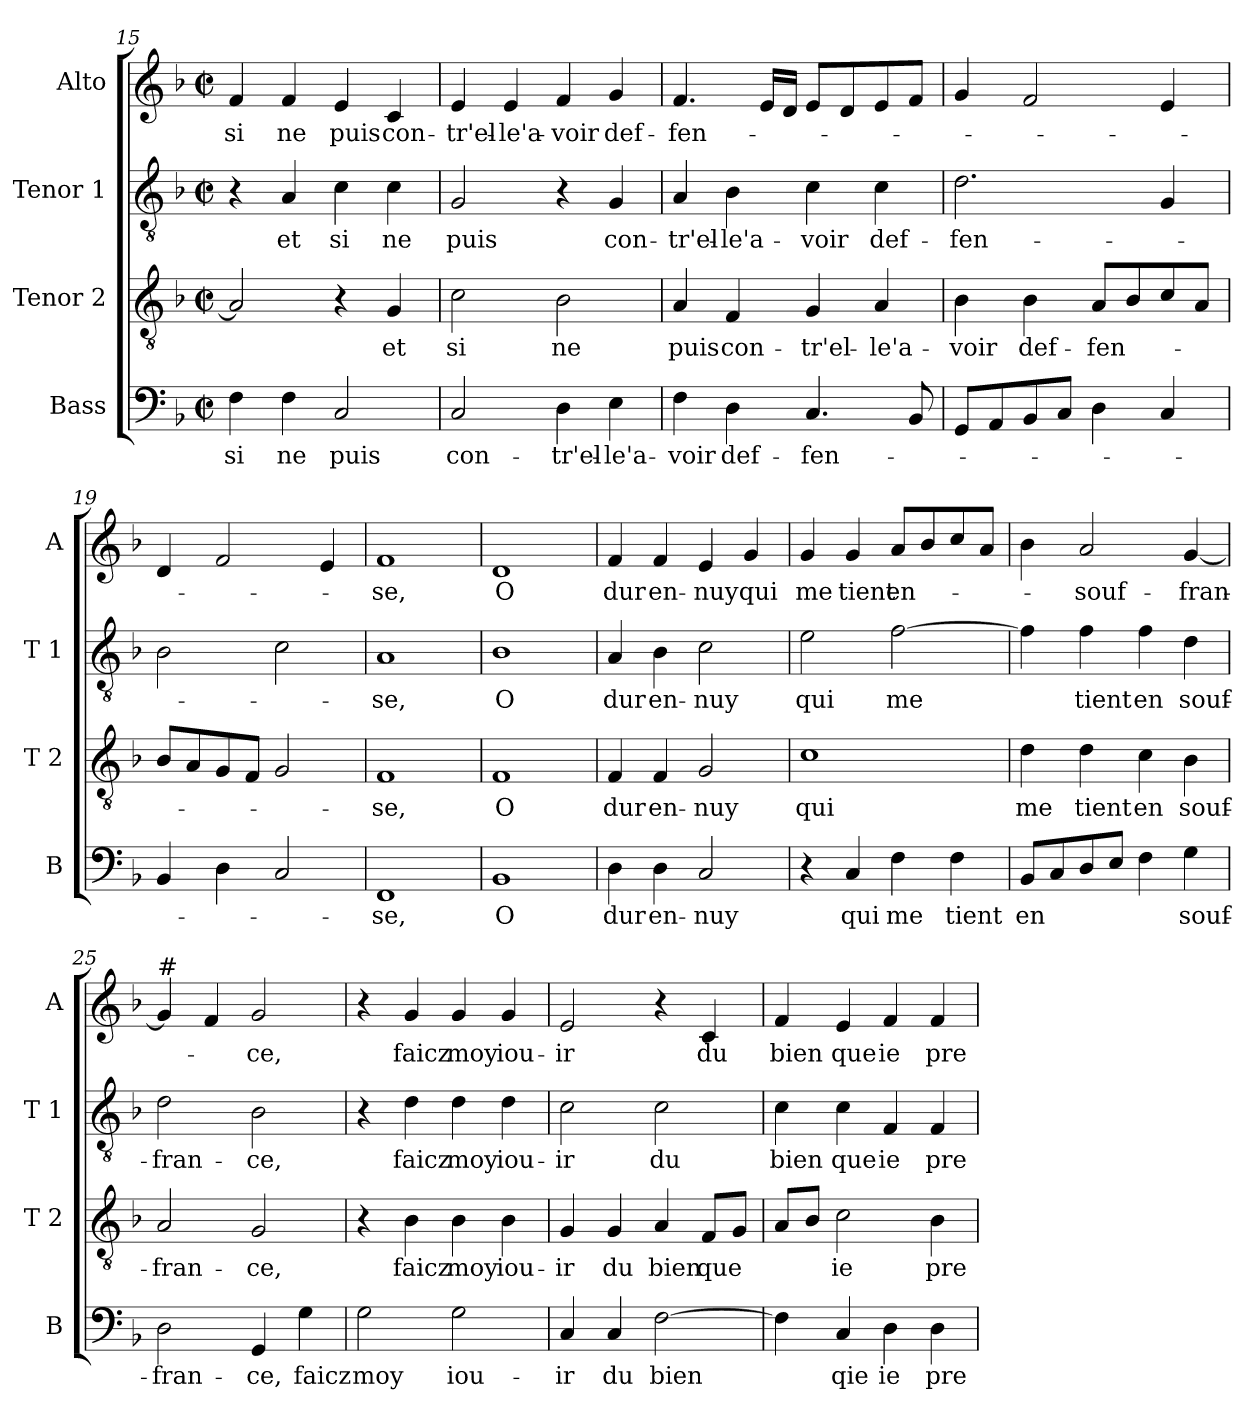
**kern	**text	**kern	**text	**kern	**text	**kern	**text
*part4	*part4	*part3	*part3	*part2	*part2	*part1	*part1
*staff4	*staff4	*staff3	*staff3	*staff2	*staff2	*staff1	*staff1
*I"Bass	*	*I"Tenor 2	*	*I"Tenor 1	*	*I"Alto	*
*I'B	*	*I'T 2	*	*I'T 1	*	*I'A	*
*clefF4	*	*clefGv2	*	*clefGv2	*	*clefG2	*
*k[b-]	*	*k[b-]	*	*k[b-]	*	*k[b-]	*
*F:	*	*F:	*	*F:	*	*F:	*
*M2/2	*	*M2/2	*	*M2/2	*	*M2/2	*
*met(c|)	*	*met(c|)	*	*met(c|)	*	*met(c|)	*
=15	=15	=15	=15	=15	=15	=15	=15
!	!LO:LY:b	!	!	!	!	!	!LO:LY:b
4F\	si	2A/]	.	4r	.	4f/	si
!	!LO:LY:b	!	!	!	!LO:LY:b	!	!LO:LY:b
4F\	ne	.	.	4A/	et	4f/	ne
!	!LO:LY:b	!	!	!	!LO:LY:b	!	!LO:LY:b
2C/	puis	4r	.	4c\	si	4e/	puis
!	!	!	!LO:LY:b	!	!LO:LY:b	!	!LO:LY:b
.	.	4G/	et	4c\	ne	4c/	con-
!!LO:LB:g=z
=16	=16	=16	=16	=16	=16	=16	=16
!	!LO:LY:b	!	!LO:LY:b	!	!LO:LY:b	!	!LO:LY:b
2C/	con-	2c\	si	2G/	puis	4e/	-tr'el-
!	!	!	!	!	!	!	!LO:LY:b
.	.	.	.	.	.	4e/	-le'a-
!	!LO:LY:b	!	!LO:LY:b	!	!	!	!LO:LY:b
4D\	-tr'el-	2B-\	ne	4r	.	4f/	-voir
!	!LO:LY:b	!	!	!	!LO:LY:b	!	!LO:LY:b
4E\	-le'a-	.	.	4G/	con-	4g/	def-
=17	=17	=17	=17	=17	=17	=17	=17
!	!LO:LY:b	!	!LO:LY:b	!	!LO:LY:b	!	!LO:LY:b
4F\	-voir	4A/	puis	4A/	-tr'el-	4.f/	-fen-
!	!LO:LY:b	!	!LO:LY:b	!	!LO:LY:b	!	!
4D\	def-	4F/	con-	4B-\	-le'a-	.	.
.	.	.	.	.	.	16e/LL	.
.	.	.	.	.	.	16d/JJ	.
!	!LO:LY:b	!	!LO:LY:b	!	!LO:LY:b	!	!
4.C/	-fen-	4G/	-tr'el-	4c\	-voir	8e/L	.
.	.	.	.	.	.	8d/	.
!	!	!	!LO:LY:b	!	!LO:LY:b	!	!
.	.	4A/	-le'a-	4c\	def-	8e/	.
8BB-/	.	.	.	.	.	8f/J	.
=18	=18	=18	=18	=18	=18	=18	=18
!	!	!	!LO:LY:b	!	!LO:LY:b	!	!
8GG/L	.	4B-\	-voir	2.d\	-fen-	4g/	.
8AA/	.	.	.	.	.	.	.
!	!	!	!LO:LY:b	!	!	!	!
8BB-/	.	4B-\	def-	.	.	2f/	.
8C/J	.	.	.	.	.	.	.
!	!	!	!LO:LY:b	!	!	!	!
4D\	.	8A/L	-fen-	.	.	.	.
.	.	8B-/	.	.	.	.	.
4C/	.	8c/	.	4G/	.	4e/	.
.	.	8A/J	.	.	.	.	.
=19	=19	=19	=19	=19	=19	=19	=19
4BB-/	.	8B-/L	.	2B-\	.	4d/	.
.	.	8A/	.	.	.	.	.
4D\	.	8G/	.	.	.	2f/	.
.	.	8F/J	.	.	.	.	.
2C/	.	2G/	.	2c\	.	.	.
.	.	.	.	.	.	4e/	.
=20	=20	=20	=20	=20	=20	=20	=20
!	!LO:LY:b	!	!LO:LY:b	!	!LO:LY:b	!	!LO:LY:b
1FF	-se,	1F	-se,	1A	-se,	1f	-se,
!!LO:LB:g=z
=21	=21	=21	=21	=21	=21	=21	=21
!	!LO:LY:b	!	!LO:LY:b	!	!LO:LY:b	!	!LO:LY:b
1BB-	O	1F	O	1B-	O	1d	O
=22	=22	=22	=22	=22	=22	=22	=22
!	!LO:LY:b	!	!LO:LY:b	!	!LO:LY:b	!	!LO:LY:b
4D\	dur	4F/	dur	4A/	dur	4f/	dur
!	!LO:LY:b	!	!LO:LY:b	!	!LO:LY:b	!	!LO:LY:b
4D\	en-	4F/	en-	4B-\	en-	4f/	en-
!	!LO:LY:b	!	!LO:LY:b	!	!LO:LY:b	!	!LO:LY:b
2C/	-nuy	2G/	-nuy	2c\	-nuy	4e/	-nuy
!	!	!	!	!	!	!	!LO:LY:b
.	.	.	.	.	.	4g/	qui
=23	=23	=23	=23	=23	=23	=23	=23
!	!	!	!LO:LY:b	!	!LO:LY:b	!	!LO:LY:b
4r	.	1c	qui	2e\	qui	4g/	me
!	!LO:LY:b	!	!	!	!	!	!LO:LY:b
4C/	qui	.	.	.	.	4g/	tient
!	!LO:LY:b	!	!	!	!LO:LY:b	!	!LO:LY:b
4F\	me	.	.	[2f\	me	8a/L	en-
.	.	.	.	.	.	8b-/	.
!	!LO:LY:b	!	!	!	!	!	!
4F\	tient	.	.	.	.	8cc/	.
.	.	.	.	.	.	8a/J	.
=24	=24	=24	=24	=24	=24	=24	=24
!	!LO:LY:b	!	!LO:LY:b	!	!	!	!
8BB-/L	en	4d\	me	4f\]	.	4b-\	.
8C/	.	.	.	.	.	.	.
!	!	!	!LO:LY:b	!	!LO:LY:b	!	!LO:LY:b
8D/	.	4d\	tient	4f\	tient	2a/	-souf-
8E/J	.	.	.	.	.	.	.
!	!	!	!LO:LY:b	!	!LO:LY:b	!	!
4F\	.	4c\	en	4f\	en	.	.
!	!LO:LY:b	!	!LO:LY:b	!	!LO:LY:b	!	!LO:LY:b
4G\	souf-	4B-\	souf-	4d\	souf-	[4g/	-fran-
=25	=25	=25	=25	=25	=25	=25	=25
!	!	!	!	!	!	!LO:TX:a:t=#	!
!	!LO:LY:b	!	!LO:LY:b	!	!LO:LY:b	!	!
2D\	-fran-	2A/	-fran-	2d\	-fran-	4g/]	.
.	.	.	.	.	.	4f/	.
!	!LO:LY:b	!	!LO:LY:b	!	!LO:LY:b	!	!LO:LY:b
4GG/	-ce,	2G/	-ce,	2B-\	-ce,	2g/	-ce,
!	!LO:LY:b	!	!	!	!	!	!
4G\	faicz	.	.	.	.	.	.
!!LO:PB:g=z
=26	=26	=26	=26	=26	=26	=26	=26
!	!LO:LY:b	!	!	!	!	!	!
2G\	moy	4r	.	4r	.	4r	.
!	!	!	!LO:LY:b	!	!LO:LY:b	!	!LO:LY:b
.	.	4B-\	faicz	4d\	faicz	4g/	faicz
!	!LO:LY:b	!	!LO:LY:b	!	!LO:LY:b	!	!LO:LY:b
2G\	iou-	4B-\	moy	4d\	moy	4g/	moy
!	!	!	!LO:LY:b	!	!LO:LY:b	!	!LO:LY:b
.	.	4B-\	iou-	4d\	iou-	4g/	iou-
=27	=27	=27	=27	=27	=27	=27	=27
!	!LO:LY:b	!	!LO:LY:b	!	!LO:LY:b	!	!LO:LY:b
4C/	-ir	4G/	-ir	2c\	-ir	2e/	-ir
!	!LO:LY:b	!	!LO:LY:b	!	!	!	!
4C/	du	4G/	du	.	.	.	.
!	!LO:LY:b	!	!LO:LY:b	!	!LO:LY:b	!	!
[2F\	bien	4A/	bien	2c\	du	4r	.
!	!	!	!LO:LY:b	!	!	!	!LO:LY:b
.	.	8F/L	que	.	.	4c/	du
.	.	8G/J	.	.	.	.	.
=28	=28	=28	=28	=28	=28	=28	=28
!	!	!	!	!	!LO:LY:b	!	!LO:LY:b
4F\]	.	8A/L	.	4c\	bien	4f/	bien
.	.	8B-/J	.	.	.	.	.
!	!LO:LY:b	!	!LO:LY:b	!	!LO:LY:b	!	!LO:LY:b
4C/	qie	2c\	ie	4c\	que	4e/	que
!	!LO:LY:b	!	!	!	!LO:LY:b	!	!LO:LY:b
4D\	ie	.	.	4F/	ie	4f/	ie
!	!LO:LY:b	!	!LO:LY:b	!	!LO:LY:b	!	!LO:LY:b
4D\	pre-	4B-\	pre-	4F/	pre-	4f/	pre-
=	=	=	=	=	=	=	=
*-	*-	*-	*-	*-	*-	*-	*-
